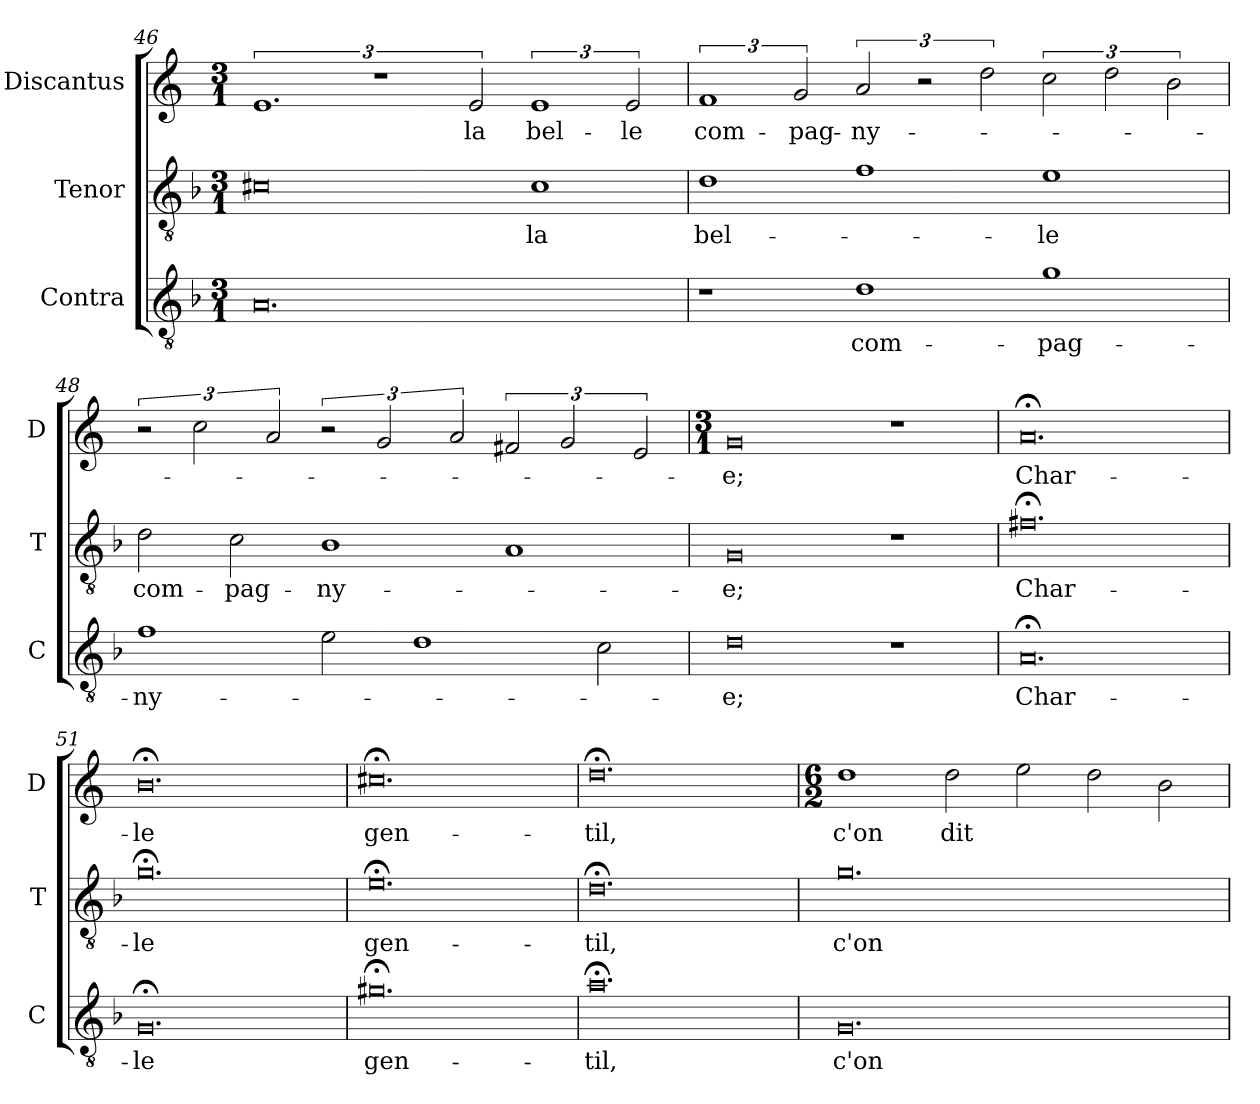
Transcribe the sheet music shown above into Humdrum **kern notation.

**kern	**text	**kern	**text	**kern	**text
*part3	*part3	*part2	*part2	*part1	*part1
*staff3	*staff3	*staff2	*staff2	*staff1	*staff1
*I"Contra	*	*I"Tenor	*	*I"Discantus	*
*I'C	*	*I'T	*	*I'D	*
*clefGv2	*	*clefGv2	*	*clefG2	*
*k[b-]	*	*k[b-]	*	*k[]	*
*M3/1	*	*M3/1	*	*M3/1	*
=46	=46	=46	=46	=46	=46
0.A	.	0c#X	.	3%2.e	.
.	.	.	.	3%2r	.
.	.	.	.	3e	la
.	.	1c#	la	3%2e	bel-
.	.	.	.	3e	-le
=47	=47	=47	=47	=47	=47
1r	.	1d	bel-	3%2f	com-
.	.	.	.	3g	-pag-
1d	com-	1f	.	3a	-ny-
.	.	.	.	3r	.
.	.	.	.	3dd	.
1g	-pag-	1e	-le	3cc	.
.	.	.	.	3dd	.
.	.	.	.	3b	.
=48	=48	=48	=48	=48	=48
1f	-ny-	2d	com-	3r	.
.	.	.	.	3cc	.
.	.	2c	-pag-	.	.
.	.	.	.	3a	.
2e	.	1B-	-ny-	3r	.
.	.	.	.	3g	.
1d	.	.	.	.	.
.	.	.	.	3a	.
.	.	1A	.	3f#X	.
.	.	.	.	3g	.
2c	.	.	.	.	.
.	.	.	.	3e	.
=49	=49	=49	=49	=49	=49
*	*	*	*	*M3/1	*
0d	-e;	0G	-e;	0g	-e;
1r	.	1r	.	1r	.
=50	=50	=50	=50	=50	=50
0.A;<	Char-	0.f#X;<	Char-	0.a;<	Char-
=51	=51	=51	=51	=51	=51
0.G;<	-le	0.g;<	-le	0.b;<	-le
=52	=52	=52	=52	=52	=52
0.g#X;<	gen-	0.e;<	gen-	0.cc#X;<	gen-
=53	=53	=53	=53	=53	=53
0.a;<	-til,	0.d;<	-til,	0.dd;<	-til,
=54	=54	=54	=54	=54	=54
*	*	*	*	*M6/2	*
0.G	c'on	0.g	c'on	1dd	c'on
.	.	.	.	2dd	dit
.	.	.	.	2ee	.
.	.	.	.	2dd	.
.	.	.	.	2b	.
=	=	=	=	=	=
*-	*-	*-	*-	*-	*-
